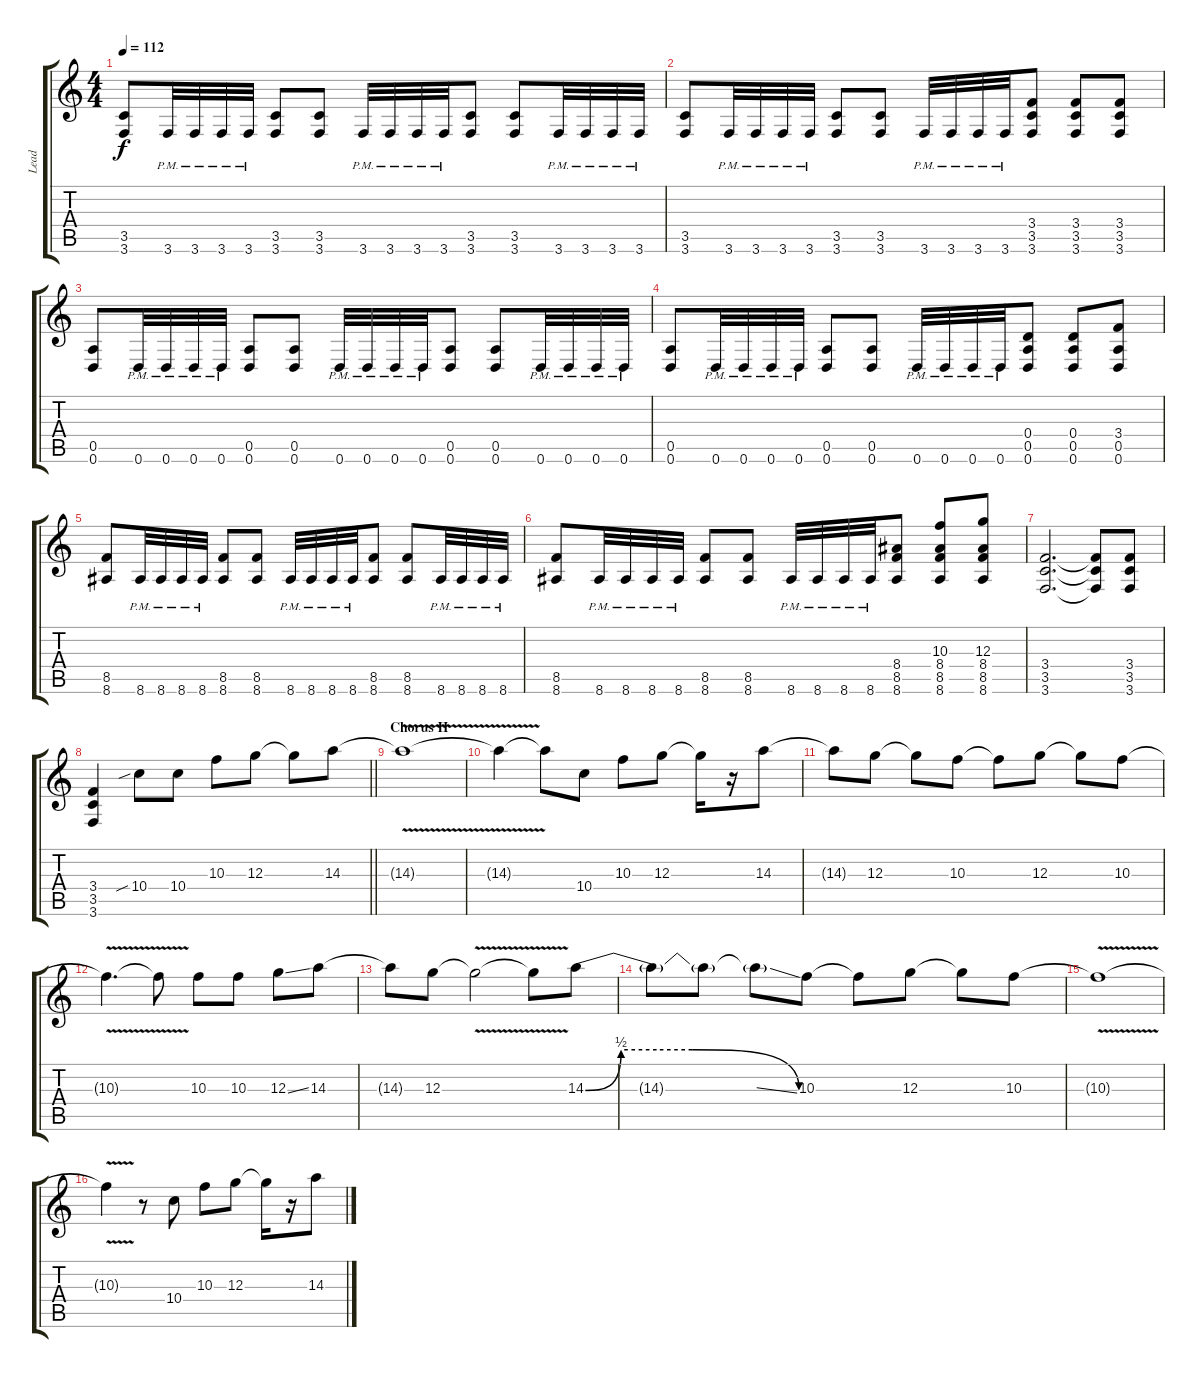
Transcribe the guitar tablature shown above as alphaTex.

\track ("Lead" "Lead") {instrument distortionguitar}
\staff {score tabs}
\tuning (E4 B3 G3 D3 A2 D2) {hide}
\ts (4 4)
\tempo 112
\clef g2
\ks c
(3.5 3.6).8{dy f} 3.6{pm}.32 3.6{pm}.32 3.6{pm}.32 3.6{pm}.32 (3.5 3.6).8 (3.5 3.6).8 3.6{pm}.32 3.6{pm}.32 3.6{pm}.32 3.6{pm}.32 (3.5 3.6).8 (3.5 3.6).8 3.6{pm}.32 3.6{pm}.32 3.6{pm}.32 3.6{pm}.32 |
(3.5 3.6).8 3.6{pm}.32 3.6{pm}.32 3.6{pm}.32 3.6{pm}.32 (3.5 3.6).8 (3.5 3.6).8 3.6{pm}.32 3.6{pm}.32 3.6{pm}.32 3.6{pm}.32 (3.4 3.5 3.6).8 (3.4 3.5 3.6).8 (3.4 3.5 3.6).8 |
(0.5 0.6).8 0.6{pm}.32 0.6{pm}.32 0.6{pm}.32 0.6{pm}.32 (0.5 0.6).8 (0.5 0.6).8 0.6{pm}.32 0.6{pm}.32 0.6{pm}.32 0.6{pm}.32 (0.5 0.6).8 (0.5 0.6).8 0.6{pm}.32 0.6{pm}.32 0.6{pm}.32 0.6{pm}.32 |
(0.5 0.6).8 0.6{pm}.32 0.6{pm}.32 0.6{pm}.32 0.6{pm}.32 (0.5 0.6).8 (0.5 0.6).8 0.6{pm}.32 0.6{pm}.32 0.6{pm}.32 0.6{pm}.32 (0.4 0.5 0.6).8 (0.4 0.5 0.6).8 (3.4 0.5 0.6).8 |
(8.5 8.6).8 8.6{pm}.32 8.6{pm}.32 8.6{pm}.32 8.6{pm}.32 (8.5 8.6).8 (8.5 8.6).8 8.6{pm}.32 8.6{pm}.32 8.6{pm}.32 8.6{pm}.32 (8.5 8.6).8 (8.5 8.6).8 8.6{pm}.32 8.6{pm}.32 8.6{pm}.32 8.6{pm}.32 |
(8.5 8.6).8 8.6{pm}.32 8.6{pm}.32 8.6{pm}.32 8.6{pm}.32 (8.5 8.6).8 (8.5 8.6).8 8.6{pm}.32 8.6{pm}.32 8.6{pm}.32 8.6{pm}.32 (8.4 8.5 8.6).8 (10.3 8.4 8.5 8.6).8 (12.3 8.4 8.5 8.6).8 |
(3.4 3.5 3.6).2{d} (3.4{t} 3.5{t} 3.6{t}).8 (3.4 3.5 3.6).8 |
\barLineRight lightlight
(3.4 3.5 3.6).4 10.4{sib}.8 10.4.8 10.3.8 12.3.8 12.3{t}.8 14.3.8 |
\section ("" "Chorus II")
14.3{v t}.1 |
14.3{t}.4 14.3{t}.8 10.4.8 10.3.8 12.3.8 12.3{t}.16 r.16 14.3.8 |
14.3{t}.8 12.3.8 12.3{t}.8 10.3.8 10.3{t}.8 12.3.8 12.3{t}.8 10.3.8 |
10.3{v t}.4{d} 10.3{t}.8 10.3.8 10.3.8 12.3{ss}.8 14.3.8 |
14.3{t}.8 12.3.8 12.3{v t}.2 12.3{t}.8 14.3{be (custom 0 0 10 2 20 2 30 2 60 0)}.8 |
14.3{t}.8 14.3{t}.8 14.3{ss t}.8 10.3.8 10.3{t}.8 12.3.8 12.3{t}.8 10.3.8 |
10.3{v t}.1 |
10.3{t}.4 r.8 10.4.8 10.3.8 12.3.8 12.3{t}.16 r.16 14.3.8
